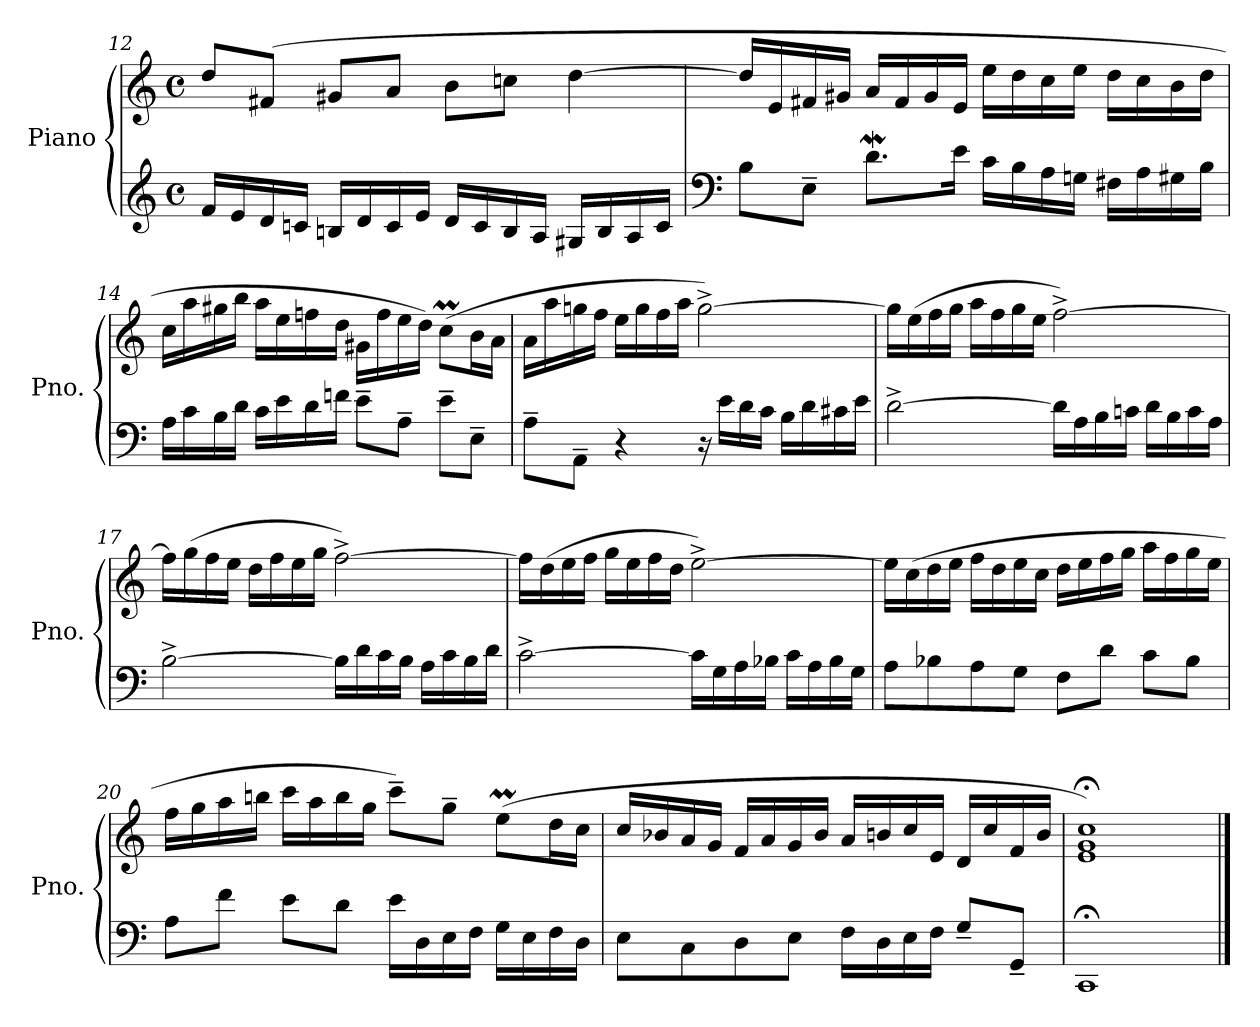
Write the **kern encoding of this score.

**kern	**kern
*part1	*part1
*staff2	*staff1
*I"Piano	*
*I'Pno.	*
*clefG2	*clefG2
*k[]	*k[]
*M4/4	*M4/4
*met(c)	*met(c)
=12	=12
16f</LL	8dd/L
16e</	.
16d/	(>8f#X/J
16cn/JJ	.
16Bn/LL	8g#X/L
16d/	.
16c/	8a/J
16e/JJ	.
16d/LL	8b\L
16c</	.
16B/	8ccn\J
16A/JJ	.
16G#X/LL	[4dd\
16B/	.
16A/	.
16c/JJ	.
!!LO:PB:g=z
=13	=13
*clefF4	*
8B\L	16dd/LL]
.	16e/
8E~\J	16f#X/
.	16g#X/JJ
8.dW<\L	16a/LL
.	16f#/
.	16g#/
16e\Jk	16e/JJ
16c\LL	16ee\LL
16B<\	16dd\
16A\	16cc\
16Gn\JJ	16ee\JJ
16F#X\LL	16dd\LL
16A\	16cc\
16G#X\	16b\
16B\JJ	16dd\JJ
=14	=14
16A<\LL	16cc\LL
16c\	16aa\
16B<\	16gg#X\
16d\JJ	16bb\JJ
16c<\LL	16aa\LL
16e\	16ee\
16d<\	16ffn\
16fn\JJ	16dd\JJ
8e<~\L	16g#X\LL
.	16ff\
8A~\J	16ee\
.	16dd\JJ)
8e<~\L	(>8ccM\L
8E~\J	16b\L
.	16a\JJ
!!LO:LB:g=z
=15	=15
8A<~\L	16a\LL
.	16aa\
8AA~\J	16ggn\
.	16ff\JJ
4r	16ee\LL
.	16gg\
.	16ff\
.	16aa\JJ
16r	[2gg^\)
16e<\LL	.
16d\	.
16c\JJ	.
16B\LL	.
16d\	.
16c#X\	.
16e\JJ	.
=16	=16
[2d<^\	16gg\LL]
.	(>16ee\
.	16ff\
.	16gg\JJ
.	16aa\LL
.	16ff\
.	16gg\
.	16ee\JJ
16d\LL]	[2ff^\)
16A<\	.
16B\	.
16cn\JJ	.
16d\LL	.
16B\	.
16c\	.
16A\JJ	.
!!LO:LB:g=z
=17	=17
[2B^\	16ff\LL]
.	(>16gg\
.	16ff\
.	16ee\JJ
.	16dd\LL
.	16ff\
.	16ee\
.	16gg\JJ
16B\LL]	[2ff^\)
16d\	.
16c\	.
16B\JJ	.
16A\LL	.
16c\	.
16B\	.
16d\JJ	.
=18	=18
[2c<^\	16ff\LL]
.	(>16dd\
.	16ee\
.	16ff\JJ
.	16gg\LL
.	16ee\
.	16ff\
.	16dd\JJ
16c\LL]	[2ee^\)
16G<\	.
16A\	.
16B-X\JJ	.
16c\LL	.
16A\	.
16B-\	.
16G\JJ	.
!!LO:LB:g=z
=19	=19
8A\L	16ee\LL]
.	(>16cc\
8B-X\	16dd\
.	16ee\JJ
8A\	16ff\LL
.	16dd\
8G\J	16ee\
.	16cc\JJ
8F\L	16dd\LL
.	16ee\
8d\J	16ff\
.	16gg\JJ
8c\L	16aa\LL
.	16ff\
8B-\J	16gg\
.	16ee\JJ
=20	=20
8A\L	16ff\LL
.	16gg\
8f\J	16aa\
.	16bbn\JJ
8e\L	16ccc\LL
.	16aa\
8d\J	16bb\
.	16gg\JJ
16e<\LL	8ccc~\L)
16D<\	.
16E\	8gg~\J
16F\JJ	.
16G\LL	(>8eem\L
16E\	.
16F\	16dd\L
16D\JJ	16cc\JJ
!!LO:LB:g=z
=21	=21
8E<\L	16cc/LL
.	16b-X/
8C<\	16a/
.	16g/JJ
8D\	16f/LL
.	16a/
8E\J	16g/
.	16b-/JJ
16F\LL	16a/LL
16D\	16bn/
16E\	16cc/
16F\JJ	16e/JJ
8G~/L	16d/LL
.	16cc/
8GG<~/J	16f/
.	16b/JJ
=22	=22
1CC;<	1e;< 1g;< 1cc;<)
==	==
*-	*-
